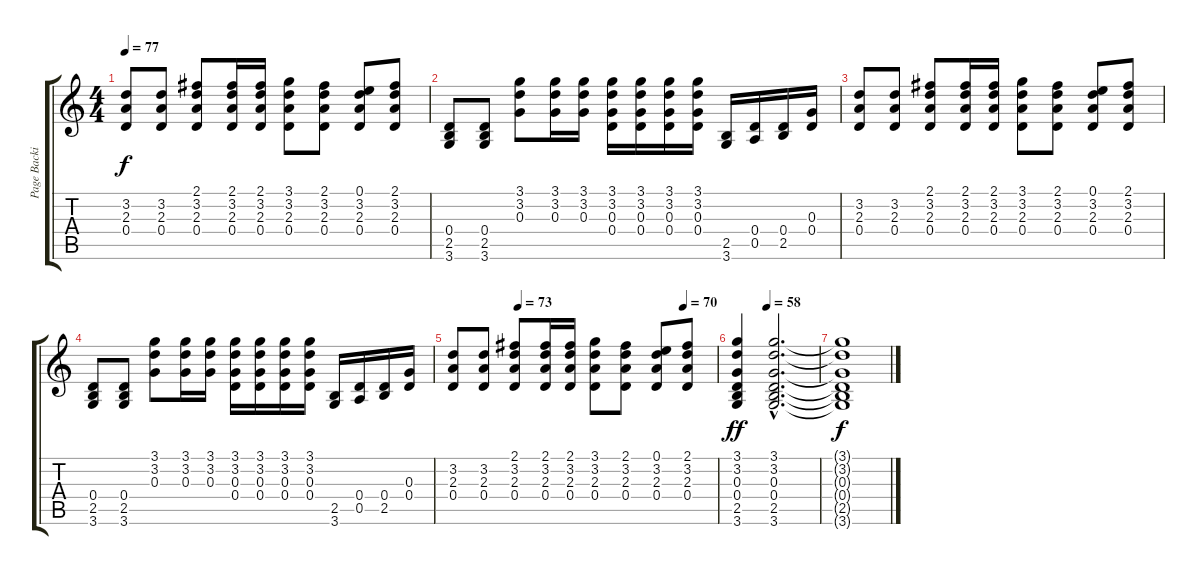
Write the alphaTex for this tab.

\track ("Page Backing" "Page Backi") {instrument acousticguitarsteel}
\staff {score tabs}
\tuning (E4 B3 G3 D3 A2 E2) {hide}
\ts (4 4)
\tempo 77
\clef g2
\ks c
(3.2 2.3 0.4).8{dy f} (3.2 2.3 0.4).8 (2.1 3.2 2.3 0.4).8 (2.1 3.2 2.3 0.4).16 (2.1 3.2 2.3 0.4).16 (3.1 3.2 2.3 0.4).8 (2.1 3.2 2.3 0.4).8 (0.1 3.2 2.3 0.4).8 (2.1 3.2 2.3 0.4).8 |
(0.4 2.5 3.6).8 (0.4 2.5 3.6).8 (3.1 3.2 0.3).8 (3.1 3.2 0.3).16 (3.1 3.2 0.3).16 (3.1 3.2 0.3 0.4).16 (3.1 3.2 0.3 0.4).16 (3.1 3.2 0.3 0.4).16 (3.1 3.2 0.3 0.4).16 (2.5 3.6).16 (0.4 0.5).16 (0.4 2.5).16 (0.3 0.4).16 |
(3.2 2.3 0.4).8 (3.2 2.3 0.4).8 (2.1 3.2 2.3 0.4).8 (2.1 3.2 2.3 0.4).16 (2.1 3.2 2.3 0.4).16 (3.1 3.2 2.3 0.4).8 (2.1 3.2 2.3 0.4).8 (0.1 3.2 2.3 0.4).8 (2.1 3.2 2.3 0.4).8 |
(0.4 2.5 3.6).8 (0.4 2.5 3.6).8 (3.1 3.2 0.3).8 (3.1 3.2 0.3).16 (3.1 3.2 0.3).16 (3.1 3.2 0.3 0.4).16 (3.1 3.2 0.3 0.4).16 (3.1 3.2 0.3 0.4).16 (3.1 3.2 0.3 0.4).16 (2.5 3.6).16 (0.4 0.5).16 (0.4 2.5).16 (0.3 0.4).16 |
\tempo (73 0.25)
\tempo (70 0.875)
(3.2 2.3 0.4).8 (3.2 2.3 0.4).8 (2.1 3.2 2.3 0.4).8 (2.1 3.2 2.3 0.4).16 (2.1 3.2 2.3 0.4).16 (3.1 3.2 2.3 0.4).8 (2.1 3.2 2.3 0.4).8 (0.1 3.2 2.3 0.4).8 (2.1 3.2 2.3 0.4).8 |
\tempo (58 0.375)
(3.1 3.2 0.3 0.4 2.5 3.6).4{dy ff} (3.1{hac} 3.2{hac} 0.3{hac} 0.4{hac} 2.5{hac} 3.6{hac}).2{d} |
(3.1{t} 3.2{t} 0.3{t} 0.4{t} 2.5{t} 3.6{t}).1{dy f}
